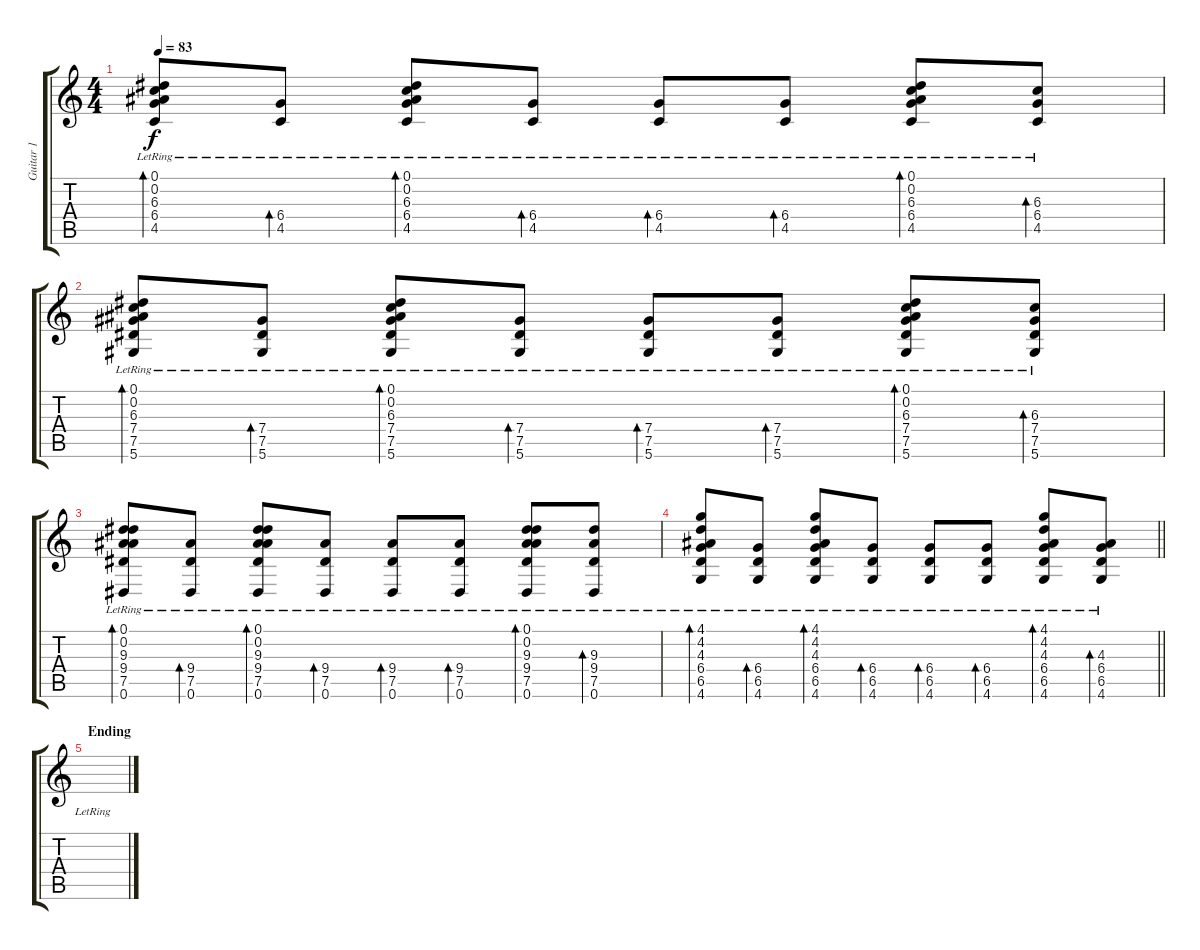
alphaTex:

\track ("Guitar 1" "Guitar 1") {instrument acousticguitarsteel}
\staff {score tabs}
\tuning (Eb4 Bb3 Gb3 Db3 Ab2 Eb2) {hide}
\ts (4 4)
\tempo 83
\clef g2
\ks c
(0.1{lr} 0.2{lr} 6.3{lr} 6.4{lr} 4.5{lr}).8{bd 30 dy f} (6.4{lr} 4.5{lr}).8{bd 30} (0.1{lr} 0.2{lr} 6.3{lr} 6.4{lr} 4.5{lr}).8{bd 30} (6.4{lr} 4.5{lr}).8{bd 30} (6.4{lr} 4.5{lr}).8{bd 30} (6.4{lr} 4.5{lr}).8{bd 30} (0.1{lr} 0.2{lr} 6.3{lr} 6.4{lr} 4.5{lr}).8{bd 30} (6.3{lr} 6.4{lr} 4.5{lr}).8{bd 30} |
(0.1{lr} 0.2{lr} 6.3{lr} 7.4{lr} 7.5{lr} 5.6{lr}).8{bd 30} (7.4{lr} 7.5{lr} 5.6{lr}).8{bd 30} (0.1{lr} 0.2{lr} 6.3{lr} 7.4{lr} 7.5{lr} 5.6{lr}).8{bd 30} (7.4{lr} 7.5{lr} 5.6{lr}).8{bd 30} (7.4{lr} 7.5{lr} 5.6{lr}).8{bd 30} (7.4{lr} 7.5{lr} 5.6{lr}).8{bd 30} (0.1{lr} 0.2{lr} 6.3{lr} 7.4{lr} 7.5{lr} 5.6{lr}).8{bd 30} (6.3{lr} 7.4{lr} 7.5{lr} 5.6{lr}).8{bd 30} |
(0.1{lr} 0.2{lr} 9.3{lr} 9.4{lr} 7.5{lr} 0.6{lr}).8{bd 30} (9.4{lr} 7.5{lr} 0.6{lr}).8{bd 30} (0.1{lr} 0.2{lr} 9.3{lr} 9.4{lr} 7.5{lr} 0.6{lr}).8{bd 30} (9.4{lr} 7.5{lr} 0.6{lr}).8{bd 30} (9.4{lr} 7.5{lr} 0.6{lr}).8{bd 30} (9.4{lr} 7.5{lr} 0.6{lr}).8{bd 30} (0.1{lr} 0.2{lr} 9.3{lr} 9.4{lr} 7.5{lr} 0.6{lr}).8{bd 30} (9.3{lr} 9.4{lr} 7.5{lr} 0.6{lr}).8{bd 30} |
\barLineRight lightlight
(4.1{lr} 4.2{lr} 4.3{lr} 6.4{lr} 6.5{lr} 4.6{lr}).8{bd 30} (6.4{lr} 6.5{lr} 4.6{lr}).8{bd 30} (4.1{lr} 4.2{lr} 4.3{lr} 6.4{lr} 6.5{lr} 4.6{lr}).8{bd 30} (6.4{lr} 6.5{lr} 4.6{lr}).8{bd 30} (6.4{lr} 6.5{lr} 4.6{lr}).8{bd 30} (6.4{lr} 6.5{lr} 4.6{lr}).8{bd 30} (4.1{lr} 4.2{lr} 4.3{lr} 6.4{lr} 6.5{lr} 4.6{lr}).8{bd 30} (4.3{lr} 6.4{lr} 6.5{lr} 4.6{lr}).8{bd 30} |
\section ("" "Ending")
